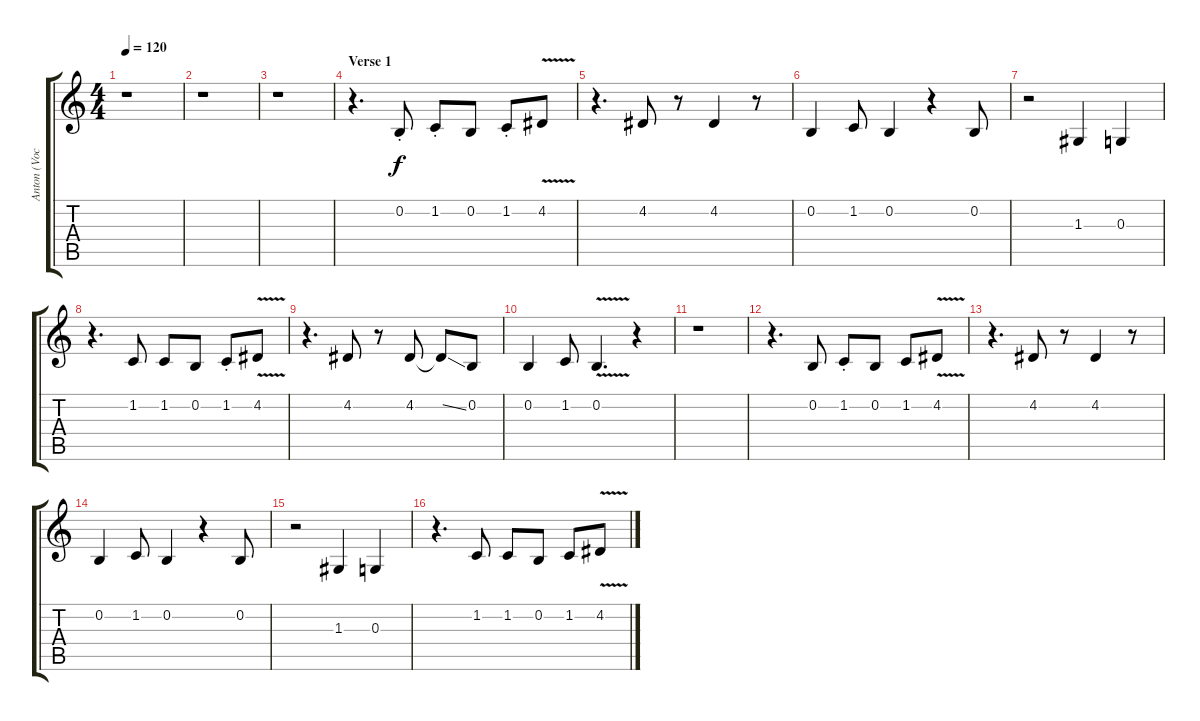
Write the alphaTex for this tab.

\track ("Anton (Vocals)" "Anton (Voc") {instrument acousticgrandpiano}
\staff {score tabs}
\tuning (E4 B3 G3 D3 A2 E2) {hide}
\ts (4 4)
\tempo 120
\clef g2
\ks c
r.1{dy f} |
r.1 |
r.1 |
\section ("" "Verse 1")
r.4{d} 0.2{st}.8 1.2{st}.8 0.2.8 1.2{st}.8 4.2{v}.8 |
r.4{d} 4.2.8 r.8 4.2.4 r.8 |
0.2.4 1.2.8 0.2.4 r.4 0.2.8 |
r.2 1.3.4 0.3.4 |
r.4{d} 1.2.8 1.2.8 0.2.8 1.2{st}.8 4.2{v}.8 |
r.4{d} 4.2.8 r.8 4.2.8 4.2{ss t}.8 0.2.8 |
0.2.4 1.2.8 0.2{v}.4{d} r.4 |
r.1 |
r.4{d} 0.2.8 1.2{st}.8 0.2.8 1.2.8 4.2{v}.8 |
r.4{d} 4.2.8 r.8 4.2.4 r.8 |
0.2.4 1.2.8 0.2.4 r.4 0.2.8 |
r.2 1.3.4 0.3.4 |
r.4{d} 1.2.8 1.2.8 0.2.8 1.2.8 4.2{v}.8
